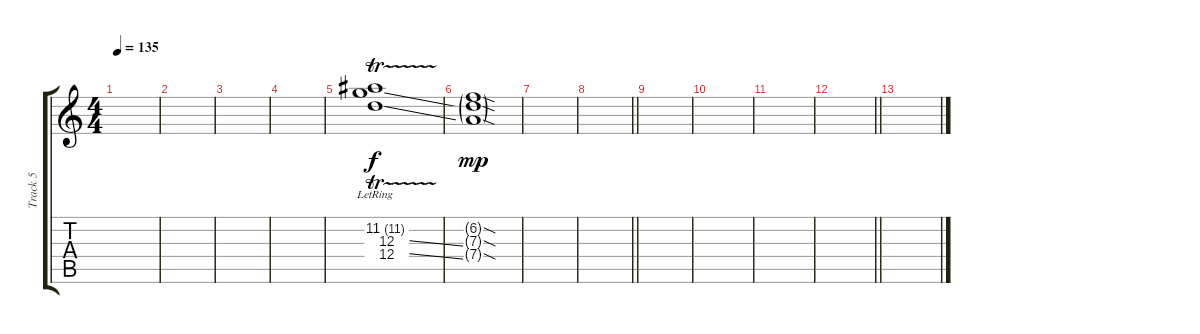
\track ("Track 5" "Track 5") {instrument guitarharmonics}
\staff {score tabs}
\tuning (E4 B3 G3 D3 A2 E2) {hide}
\ts (4 4)
\section ("" "")
\tempo 135
\clef g2
\ks c
|
|
|
|
(11.2{tr (11 32) lr} 12.3{ss} 12.4{ss}).1{dy f} |
(6.2{sod g} 7.3{sod g} 7.4{sod g}).1{dy mp} |
|
\barLineRight lightlight
|
\section ("" "")
|
|
|
\barLineRight lightlight
|
\section ("" "")
